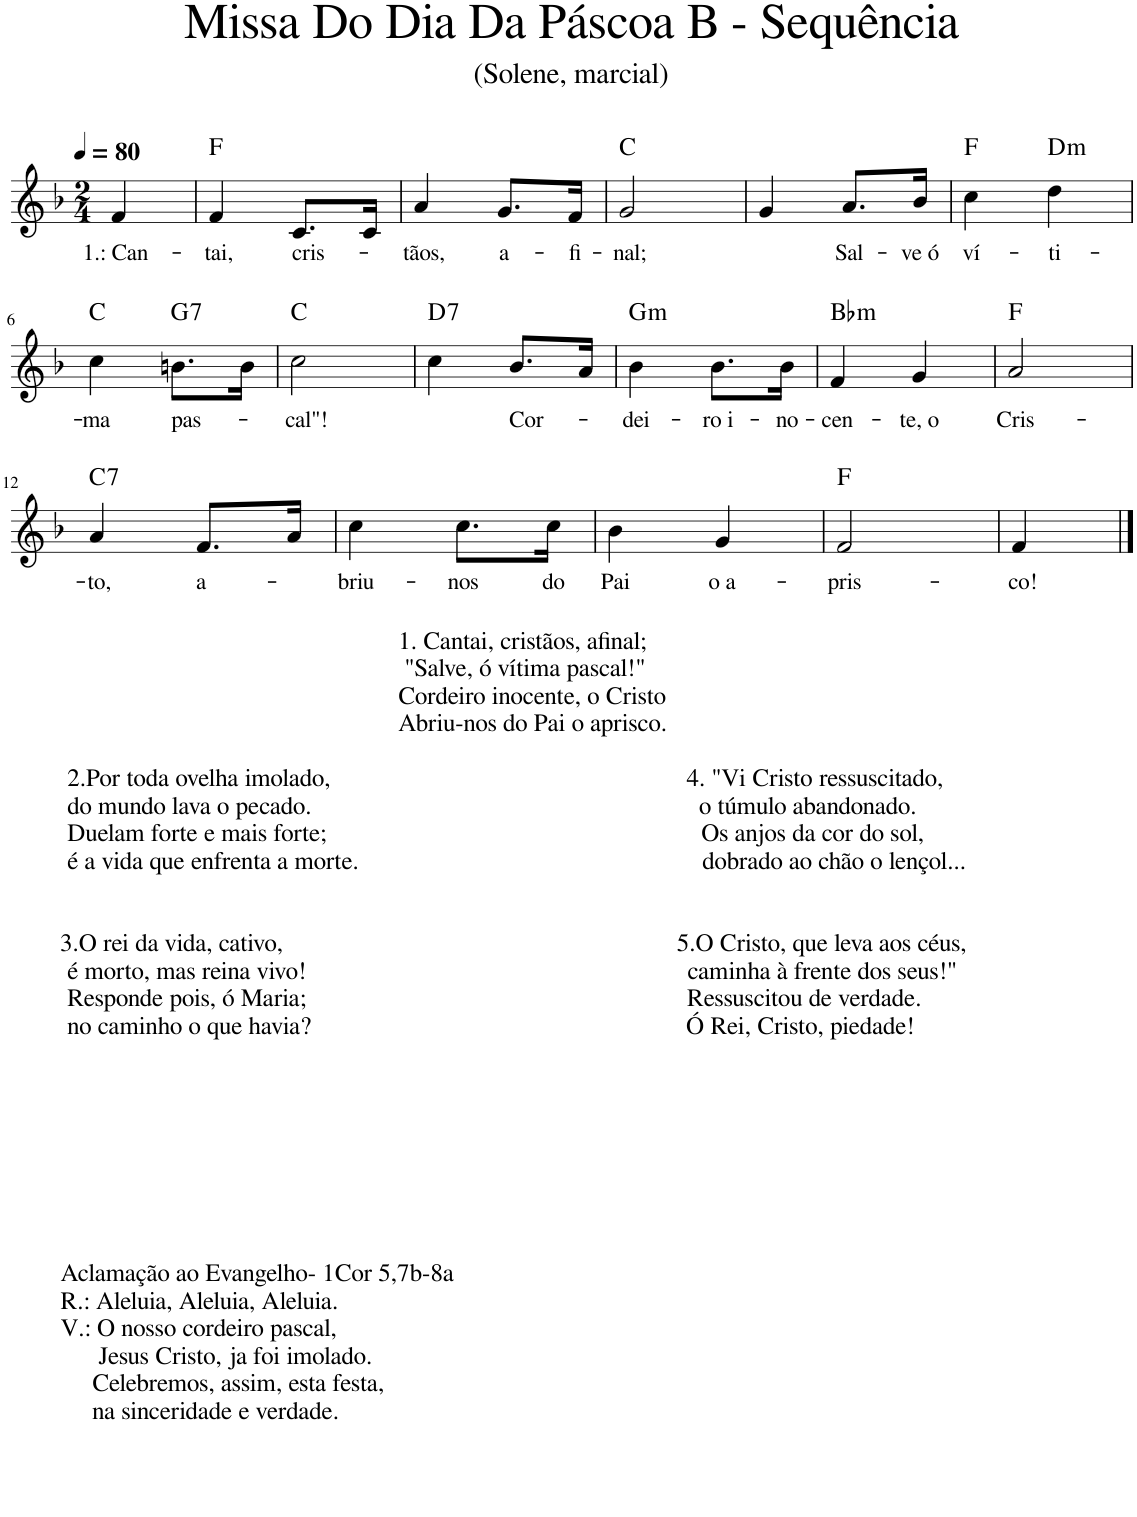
**kern	**text	**harte
*part1	*part1	*part1
*staff1	*staff1	*
*I"Voz	*	*
*I'Vo.	*	*
*clefG2	*	*
*k[b-]	*	*
*M2/4	*	*
*MM80	*	*
=	=	=
!	!LO:LY:b	!
4f/	1.: Can-	.
=1	=1	=1
!	!LO:LY:b	!
4f/	-tai,	F:maj
!	!LO:LY:b	!
8.c/L	cris-	.
16c/Jk	.	.
=2	=2	=2
!	!LO:LY:b	!
4a/	-tãos,	.
!	!LO:LY:b	!
8.g/L	a-	.
!	!LO:LY:b	!
16f/Jk	-fi-	.
=3	=3	=3
!	!LO:LY:b	!
2g/	-nal;	C:maj
=4	=4	=4
4g/	.	.
!	!LO:LY:b	!
8.a/L	Sal-	.
!	!LO:LY:b	!
16b-/Jk	-ve ó	.
=5	=5	=5
!	!LO:LY:b	!
4cc\	ví-	F:maj
!	!LO:LY:b	!LO:H:kt=m
4dd\	-ti-	D:min
!!LO:LB:g=z
=6	=6	=6
!	!LO:LY:b	!
4cc\	-ma	C:maj
!	!LO:LY:b	!LO:H:kt=7
8.bn\L	pas-	G:7
16b\Jk	.	.
=7	=7	=7
!	!LO:LY:b	!
2cc\	-cal"!	C:maj
=8	=8	=8
!	!	!LO:H:kt=7
4cc\	.	D:7
!	!LO:LY:b	!
8.b-/L	Cor-	.
16a/Jk	.	.
=9	=9	=9
!	!LO:LY:b	!LO:H:kt=m
4b-\	-dei-	G:min
!	!LO:LY:b	!
8.b-\L	-ro i-	.
!	!LO:LY:b	!
16b-\Jk	-no-	.
=10	=10	=10
!	!LO:LY:b	!LO:H:kt=m
4f/	-cen-	Bb:min
!	!LO:LY:b	!
4g/	-te, o	.
=11	=11	=11
!	!LO:LY:b	!
2a/	Cris-	F:maj
!!LO:LB:g=z
=12	=12	=12
!LO:TX:b:t=1. Cantai, cristãos, afinal;	!	!
!LO:TX:b:t="Salve, ó vítima pascal!"	!	!
!LO:TX:b:t=Cordeiro inocente, o Cristo	!	!
!LO:TX:b:t=Abriu-nos do Pai o aprisco.	!	!
!LO:TX:b:t=2.Por toda ovelha imolado,                                                         4. "Vi Cristo ressuscitado,	!	!
!LO:TX:b:t=do mundo lava o pecado.                                                              o túmulo abandonado.	!	!
!LO:TX:b:t=Duelam forte e mais forte;                                                            Os anjos da cor do sol,	!	!
!LO:TX:b:t=é a vida que enfrenta a morte.                                                       dobrado ao chão o lençol...	!	!
!LO:TX:b:t=3.O rei da vida, cativo,                                                               5.O Cristo, que leva aos céus,	!	!
!LO:TX:b:t=é morto, mas reina vivo!                                                             caminha à frente dos seus!"	!	!
!LO:TX:b:t=Responde pois, ó Maria;                                                             Ressuscitou de verdade.	!	!
!LO:TX:b:t=no caminho o que havia?                                                            Ó Rei, Cristo, piedade!	!	!
!LO:TX:b:t=Aclamação ao Evangelho- 1Cor 5,7b-8a	!	!
!LO:TX:b:t=R.&colon; Aleluia, Aleluia, Aleluia.	!	!
!LO:TX:b:t=V.&colon; O nosso cordeiro pascal,	!	!
!LO:TX:b:t=Jesus Cristo, ja foi imolado.	!	!
!LO:TX:b:t=Celebremos, assim, esta festa,	!	!
!LO:TX:b:t=na sinceridade e verdade.	!	!
!	!LO:LY:b	!LO:H:kt=7
4a/	-to,	C:7
!	!LO:LY:b	!
8.f/L	a-	.
16a/Jk	.	.
=13	=13	=13
!	!LO:LY:b	!
4cc\	-briu-	.
!	!LO:LY:b	!
8.cc\L	-nos	.
!	!LO:LY:b	!
16cc\Jk	do	.
=14	=14	=14
!	!LO:LY:b	!
4b-\	Pai	.
!	!LO:LY:b	!
4g/	o a-	.
=15	=15	=15
!	!LO:LY:b	!
2f/	-pris-	F:maj
=16	=16	=16
!	!LO:LY:b	!
4f/	-co!	.
==	==	==
*-	*-	*-
